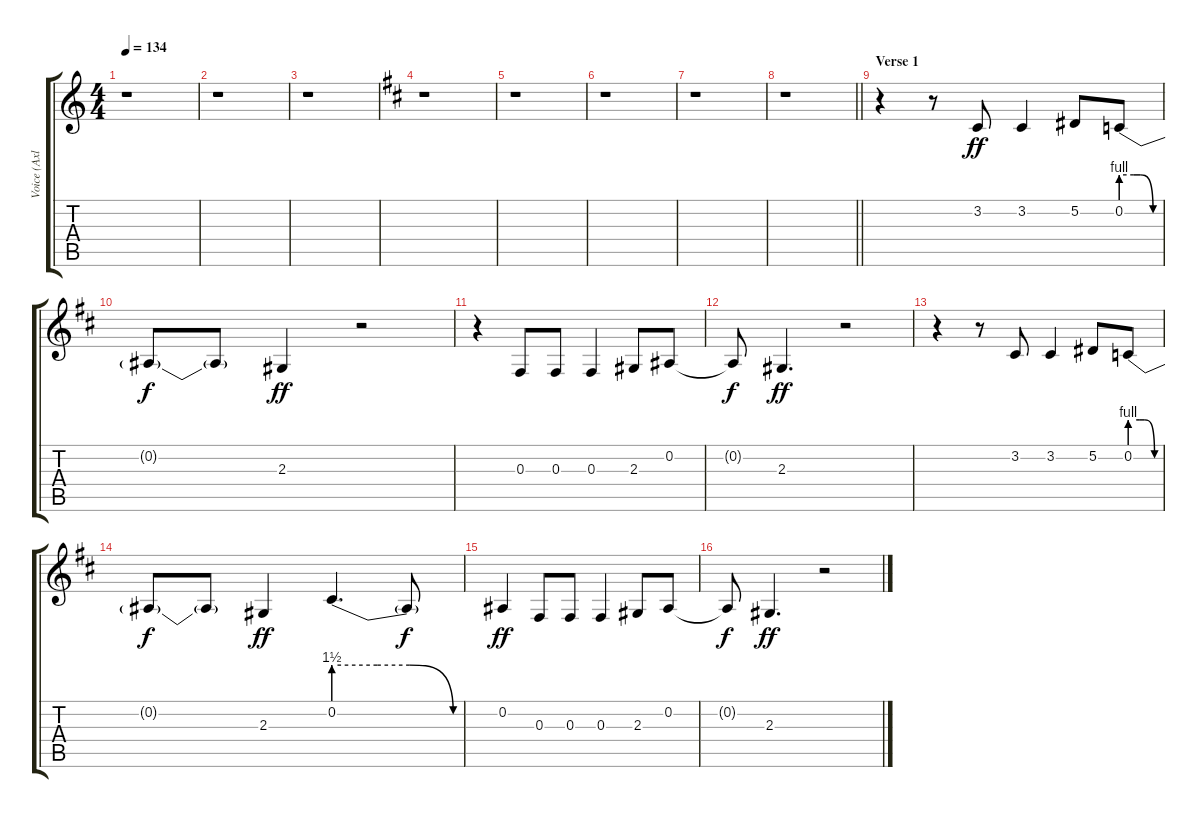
\track ("Voice (Axl)" "Voice (Axl") {instrument lead2sawtooth}
\staff {score tabs}
\tuning (Eb4 Bb3 Gb3 Db3 Ab2 Eb2) {hide}
\ts (4 4)
\tempo 134
\clef g2
\ks c
r.1{dy ff instrument lead2sawtooth} |
r.1 |
r.1 |
\ks d
r.1 |
r.1 |
r.1 |
r.1 |
\barLineRight lightlight
r.1 |
\section ("" "Verse 1")
r.4 r.8 3.2.8 3.2.4 5.2.8 0.2{be (custom 0 4 20 4 30 4 50 0 60 0)}.8 |
0.2{t}.8{dy f} 0.2{t}.8 2.3.4{dy ff} r.2 |
r.4 0.3.8 0.3.8 0.3.4 2.3.8 0.2.8 |
0.2{t}.8{dy f} 2.3.4{d dy ff} r.2 |
r.4 r.8 3.2.8 3.2.4 5.2.8 0.2{be (custom 0 4 20 4 30 4 50 0 60 0)}.8 |
0.2{t}.8{dy f} 0.2{t}.8 2.3.4{dy ff} 0.2{be (custom 0 6 20 6 35 6 55 0 60 0)}.4{d} 0.2{t}.8{dy f} |
0.2.4{dy ff} 0.3.8 0.3.8 0.3.4 2.3.8 0.2.8 |
0.2{t}.8{dy f} 2.3.4{d dy ff} r.2
